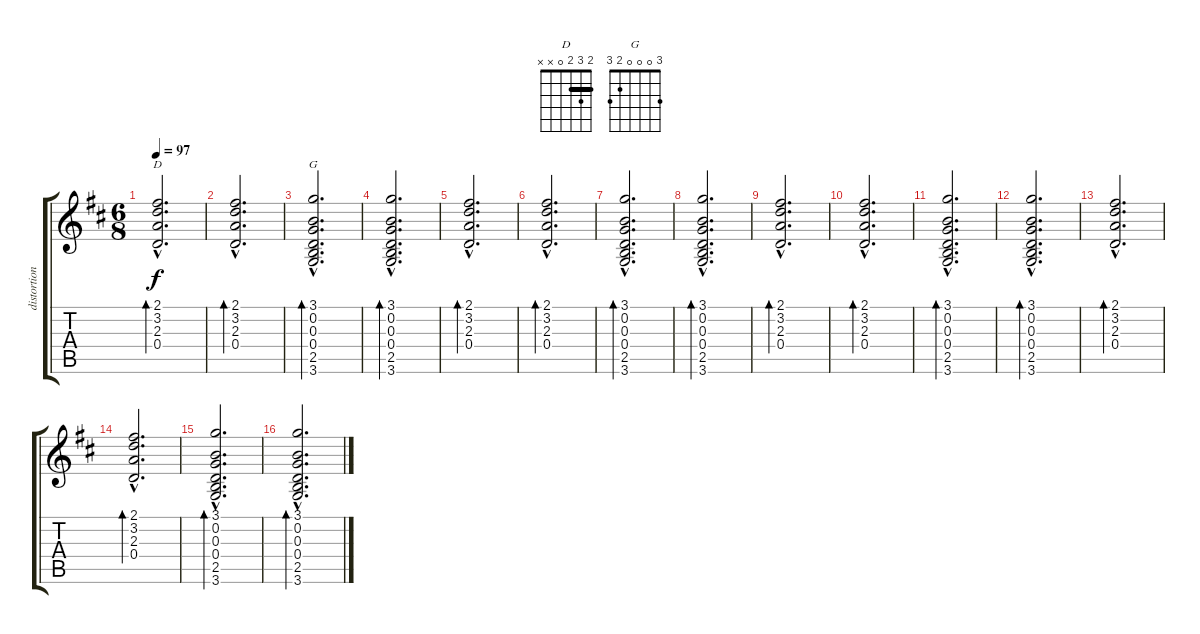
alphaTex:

\track ("distortion guitar" "distortion") {instrument distortionguitar}
\staff {score tabs}
\tuning (E4 B3 G3 D3 A2 E2) {hide}
\chord ("D" 2 3 2 0 x x) {barre 2}
\chord ("G" 3 0 0 0 2 3)
\ts (6 8)
\tempo 97
\clef g2
\ks d
(2.1{hac} 3.2{hac} 2.3{hac} 0.4{hac}).2{d bd 120 ch "D" dy f} |
(2.1{hac} 3.2{hac} 2.3{hac} 0.4{hac}).2{d bd 120} |
(3.1{hac} 0.2{hac} 0.3{hac} 0.4{hac} 2.5{hac} 3.6{hac}).2{d bd 60 ch "G"} |
(3.1{hac} 0.2{hac} 0.3{hac} 0.4{hac} 2.5{hac} 3.6{hac}).2{d bd 60} |
(2.1{hac} 3.2{hac} 2.3{hac} 0.4{hac}).2{d bd 120} |
(2.1{hac} 3.2{hac} 2.3{hac} 0.4{hac}).2{d bd 120} |
(3.1{hac} 0.2{hac} 0.3{hac} 0.4{hac} 2.5{hac} 3.6{hac}).2{d bd 60} |
(3.1{hac} 0.2{hac} 0.3{hac} 0.4{hac} 2.5{hac} 3.6{hac}).2{d bd 60} |
(2.1{hac} 3.2{hac} 2.3{hac} 0.4{hac}).2{d bd 120} |
(2.1{hac} 3.2{hac} 2.3{hac} 0.4{hac}).2{d bd 120} |
(3.1{hac} 0.2{hac} 0.3{hac} 0.4{hac} 2.5{hac} 3.6{hac}).2{d bd 60} |
(3.1{hac} 0.2{hac} 0.3{hac} 0.4{hac} 2.5{hac} 3.6{hac}).2{d bd 60} |
(2.1{hac} 3.2{hac} 2.3{hac} 0.4{hac}).2{d bd 120} |
(2.1{hac} 3.2{hac} 2.3{hac} 0.4{hac}).2{d bd 120} |
(3.1{hac} 0.2{hac} 0.3{hac} 0.4{hac} 2.5{hac} 3.6{hac}).2{d bd 60} |
(3.1{hac} 0.2{hac} 0.3{hac} 0.4{hac} 2.5{hac} 3.6{hac}).2{d bd 60}
